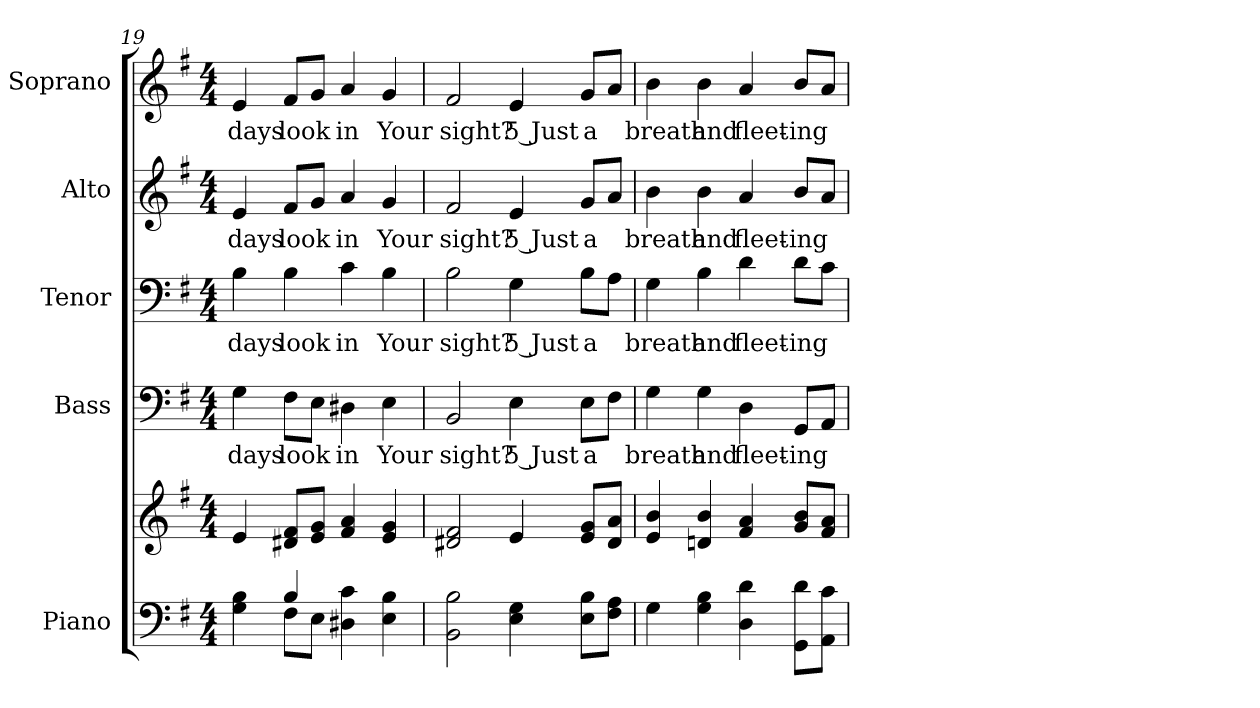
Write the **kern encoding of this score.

**kern	**kern	**kern	**text	**kern	**text	**kern	**text	**kern	**text
*part5	*part5	*part4	*part4	*part3	*part3	*part2	*part2	*part1	*part1
*staff6	*staff5	*staff4	*staff4	*staff3	*staff3	*staff2	*staff2	*staff1	*staff1
*I"Piano	*	*I"Bass	*	*I"Tenor	*	*I"Alto	*	*I"Soprano	*
*I'Pno.	*	*I'B.	*	*I'T.	*	*I'A.	*	*I'S.	*
!!LO:PB:g=z
*clefF4	*clefG2	*clefF4	*	*clefF4	*	*clefG2	*	*clefG2	*
*k[f#]	*k[f#]	*k[f#]	*	*k[f#]	*	*k[f#]	*	*k[f#]	*
*G:	*G:	*G:	*	*G:	*	*G:	*	*G:	*
*M4/4	*M4/4	*M4/4	*	*M4/4	*	*M4/4	*	*M4/4	*
=19	=19	=19	=19	=19	=19	=19	=19	=19	=19
*^	*	*	*	*	*	*	*	*	*
!	!	!	!	!LO:LY:b:color=#000000	!	!	!	!	!	!
!	!	!	!	!	!	!LO:LY:b:color=#000000	!	!	!	!
!	!	!	!	!	!	!	!	!LO:LY:b:color=#000000	!	!
!	!	!	!	!	!	!	!	!	!	!LO:LY:b:color=#000000
4Gi\ 4Bi	4ryy	4ei/	4Gi\	days	4Bi\	days	4ei/	days	4ei/	days
!	!	!	!	!LO:LY:b:color=#000000	!	!	!	!	!	!
!	!	!	!	!	!	!LO:LY:b:color=#000000	!	!	!	!
!	!	!	!	!	!	!	!	!LO:LY:b:color=#000000	!	!
!	!	!	!	!	!	!	!	!	!	!LO:LY:b:color=#000000
4Bi/	8F#i\L	8d#Xi/ 8f#iL	8F#i\L	look	4Bi\	look	8f#i/L	look	8f#i/L	look
.	8Ei\J	8ei/ 8giJ	8Ei\J	.	.	.	8gi/J	.	8gi/J	.
!	!	!	!	!LO:LY:b:color=#000000	!	!	!	!	!	!
!	!	!	!	!	!	!LO:LY:b:color=#000000	!	!	!	!
!	!	!	!	!	!	!	!	!LO:LY:b:color=#000000	!	!
!	!	!	!	!	!	!	!	!	!	!LO:LY:b:color=#000000
4D#Xi\ 4ci	2ryy	4f#i/ 4ai	4D#Xi\	in	4ci\	in	4ai/	in	4ai/	in
!	!	!	!	!LO:LY:b:color=#000000	!	!	!	!	!	!
!	!	!	!	!	!	!LO:LY:b:color=#000000	!	!	!	!
!	!	!	!	!	!	!	!	!LO:LY:b:color=#000000	!	!
!	!	!	!	!	!	!	!	!	!	!LO:LY:b:color=#000000
4Ei\ 4Bi	.	4ei/ 4gi	4Ei\	Your	4Bi\	Your	4gi/	Your	4gi/	Your
*v	*v	*	*	*	*	*	*	*	*	*
=20	=20	=20	=20	=20	=20	=20	=20	=20	=20
!	!	!	!LO:LY:b:color=#000000	!	!	!	!	!	!
!	!	!	!	!	!LO:LY:b:color=#000000	!	!	!	!
!	!	!	!	!	!	!	!LO:LY:b:color=#000000	!	!
!	!	!	!	!	!	!	!	!	!LO:LY:b:color=#000000
2BBi\ 2Bi	2d#Xi/ 2f#i	2BBi/	sight?	2Bi\	sight?	2f#i/	sight?	2f#i/	sight?
!	!	!	!LO:LY:b:color=#000000	!	!	!	!	!	!
!	!	!	!	!	!LO:LY:b:color=#000000	!	!	!	!
!	!	!	!	!	!	!	!LO:LY:b:color=#000000	!	!
!	!	!	!	!	!	!	!	!	!LO:LY:b:color=#000000
4Ei\ 4Gi	4ei/	4Ei\	5 Just	4Gi\	5 Just	4ei/	5 Just	4ei/	5 Just
!	!	!	!LO:LY:b:color=#000000	!	!	!	!	!	!
!	!	!	!	!	!LO:LY:b:color=#000000	!	!	!	!
!	!	!	!	!	!	!	!LO:LY:b:color=#000000	!	!
!	!	!	!	!	!	!	!	!	!LO:LY:b:color=#000000
8Ei\ 8BiL	8ei/ 8giL	8Ei\L	a	8Bi\L	a	8gi/L	a	8gi/L	a
8F#i\ 8AiJ	8d#i/ 8aiJ	8F#i\J	.	8Ai\J	.	8ai/J	.	8ai/J	.
=21	=21	=21	=21	=21	=21	=21	=21	=21	=21
!	!	!	!LO:LY:b:color=#000000	!	!	!	!	!	!
!	!	!	!	!	!LO:LY:b:color=#000000	!	!	!	!
!	!	!	!	!	!	!	!LO:LY:b:color=#000000	!	!
!	!	!	!	!	!	!	!	!	!LO:LY:b:color=#000000
4Gi\	4ei/ 4bi	4Gi\	breath	4Gi\	breath	4bi\	breath	4bi\	breath
!	!	!	!LO:LY:b:color=#000000	!	!	!	!	!	!
!	!	!	!	!	!LO:LY:b:color=#000000	!	!	!	!
!	!	!	!	!	!	!	!LO:LY:b:color=#000000	!	!
!	!	!	!	!	!	!	!	!	!LO:LY:b:color=#000000
4Gi\ 4Bi	4dni/ 4bi	4Gi\	and	4Bi\	and	4bi\	and	4bi\	and
!	!	!	!LO:LY:b:color=#000000	!	!	!	!	!	!
!	!	!	!	!	!LO:LY:b:color=#000000	!	!	!	!
!	!	!	!	!	!	!	!LO:LY:b:color=#000000	!	!
!	!	!	!	!	!	!	!	!	!LO:LY:b:color=#000000
4Di\ 4di	4f#i/ 4ai	4Di\	fleet-	4di\	fleet-	4ai/	fleet-	4ai/	fleet-
!	!	!	!LO:LY:b:color=#000000	!	!	!	!	!	!
!	!	!	!	!	!LO:LY:b:color=#000000	!	!	!	!
!	!	!	!	!	!	!	!LO:LY:b:color=#000000	!	!
!	!	!	!	!	!	!	!	!	!LO:LY:b:color=#000000
8GGi\ 8diL	8gi/ 8biL	8GGi/L	-ing	8di\L	-ing	8bi/L	-ing	8bi/L	-ing
8AAi\ 8ciJ	8f#i/ 8aiJ	8AAi/J	.	8ci\J	.	8ai/J	.	8ai/J	.
=	=	=	=	=	=	=	=	=	=
*-	*-	*-	*-	*-	*-	*-	*-	*-	*-
